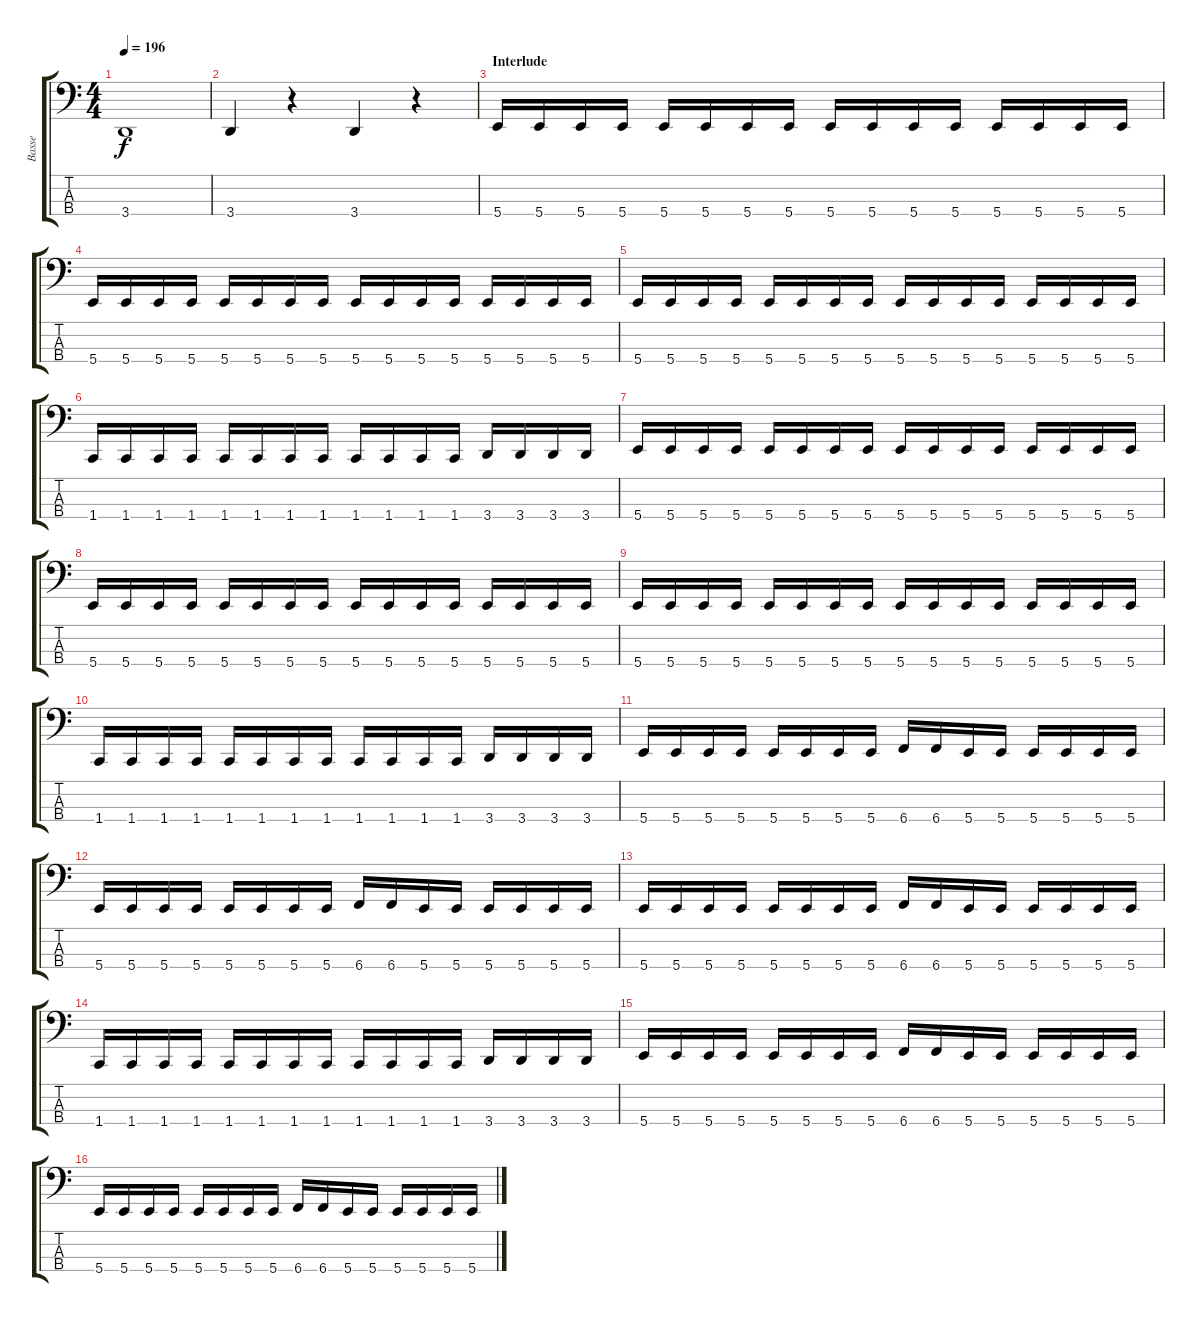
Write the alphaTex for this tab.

\track ("Basse" "Basse") {instrument electricbassfinger}
\staff {score tabs}
\tuning (E2 B1 Gb1 B0) {hide}
\ts (4 4)
\tempo 196
\clef f4
\ks c
3.4.1{dy f} |
3.4.4 r.4 3.4.4 r.4 |
\section ("" "Interlude")
5.4.16 5.4.16 5.4.16 5.4.16 5.4.16 5.4.16 5.4.16 5.4.16 5.4.16 5.4.16 5.4.16 5.4.16 5.4.16 5.4.16 5.4.16 5.4.16 |
5.4.16 5.4.16 5.4.16 5.4.16 5.4.16 5.4.16 5.4.16 5.4.16 5.4.16 5.4.16 5.4.16 5.4.16 5.4.16 5.4.16 5.4.16 5.4.16 |
5.4.16 5.4.16 5.4.16 5.4.16 5.4.16 5.4.16 5.4.16 5.4.16 5.4.16 5.4.16 5.4.16 5.4.16 5.4.16 5.4.16 5.4.16 5.4.16 |
1.4.16 1.4.16 1.4.16 1.4.16 1.4.16 1.4.16 1.4.16 1.4.16 1.4.16 1.4.16 1.4.16 1.4.16 3.4.16 3.4.16 3.4.16 3.4.16 |
5.4.16 5.4.16 5.4.16 5.4.16 5.4.16 5.4.16 5.4.16 5.4.16 5.4.16 5.4.16 5.4.16 5.4.16 5.4.16 5.4.16 5.4.16 5.4.16 |
5.4.16 5.4.16 5.4.16 5.4.16 5.4.16 5.4.16 5.4.16 5.4.16 5.4.16 5.4.16 5.4.16 5.4.16 5.4.16 5.4.16 5.4.16 5.4.16 |
5.4.16 5.4.16 5.4.16 5.4.16 5.4.16 5.4.16 5.4.16 5.4.16 5.4.16 5.4.16 5.4.16 5.4.16 5.4.16 5.4.16 5.4.16 5.4.16 |
1.4.16 1.4.16 1.4.16 1.4.16 1.4.16 1.4.16 1.4.16 1.4.16 1.4.16 1.4.16 1.4.16 1.4.16 3.4.16 3.4.16 3.4.16 3.4.16 |
5.4.16 5.4.16 5.4.16 5.4.16 5.4.16 5.4.16 5.4.16 5.4.16 6.4.16 6.4.16 5.4.16 5.4.16 5.4.16 5.4.16 5.4.16 5.4.16 |
5.4.16 5.4.16 5.4.16 5.4.16 5.4.16 5.4.16 5.4.16 5.4.16 6.4.16 6.4.16 5.4.16 5.4.16 5.4.16 5.4.16 5.4.16 5.4.16 |
5.4.16 5.4.16 5.4.16 5.4.16 5.4.16 5.4.16 5.4.16 5.4.16 6.4.16 6.4.16 5.4.16 5.4.16 5.4.16 5.4.16 5.4.16 5.4.16 |
1.4.16 1.4.16 1.4.16 1.4.16 1.4.16 1.4.16 1.4.16 1.4.16 1.4.16 1.4.16 1.4.16 1.4.16 3.4.16 3.4.16 3.4.16 3.4.16 |
5.4.16 5.4.16 5.4.16 5.4.16 5.4.16 5.4.16 5.4.16 5.4.16 6.4.16 6.4.16 5.4.16 5.4.16 5.4.16 5.4.16 5.4.16 5.4.16 |
5.4.16 5.4.16 5.4.16 5.4.16 5.4.16 5.4.16 5.4.16 5.4.16 6.4.16 6.4.16 5.4.16 5.4.16 5.4.16 5.4.16 5.4.16 5.4.16
